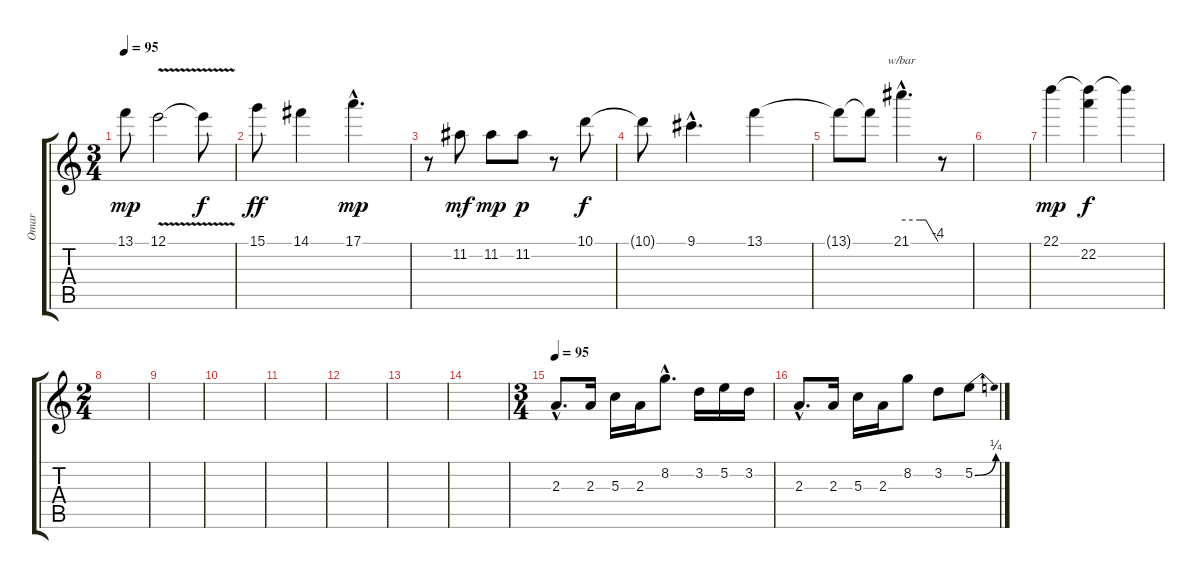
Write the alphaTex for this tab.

\track ("Omar" "Omar") {instrument overdrivenguitar}
\staff {score tabs}
\tuning (E4 B3 G3 D3 A2 E2) {hide}
\ts (3 4)
\tempo 95
\clef g2
\ks c
13.1.8{dy mp} 12.1{v}.2 12.1{t}.8{dy f volume 5} |
15.1.8{dy ff volume 16} 14.1.4 17.1{hac}.4{d dy mp} |
r.8 11.2.8{dy mf} 11.2.8{dy mp} 11.2.8{dy p} r.8 10.1.8{dy f} |
10.1{t}.8 9.1{hac}.4{d} 13.1.4 |
13.1{t}.8 13.1{t}.8 21.1{hac}.4{d tbe (custom default 0 0 30 0 40 0 60 -16)} r.8 |
|
22.1.4{dy mp} (22.1{t} 22.2).4{dy f} 22.1{t}.4 |
\ts (2 4)
|
|
|
|
|
|
|
\ts (3 4)
\tempo 95
2.3{hac}.8{d volume 16 instrument overdrivenguitar} 2.3.16 5.3.16 2.3.16 8.2{hac}.8{d} 3.2.16 5.2.16 3.2.16 |
2.3{hac}.8{d} 2.3.16 5.3.16 2.3.16 8.2.8 3.2.8 5.2{be (bend 0 0 60 1)}.8
